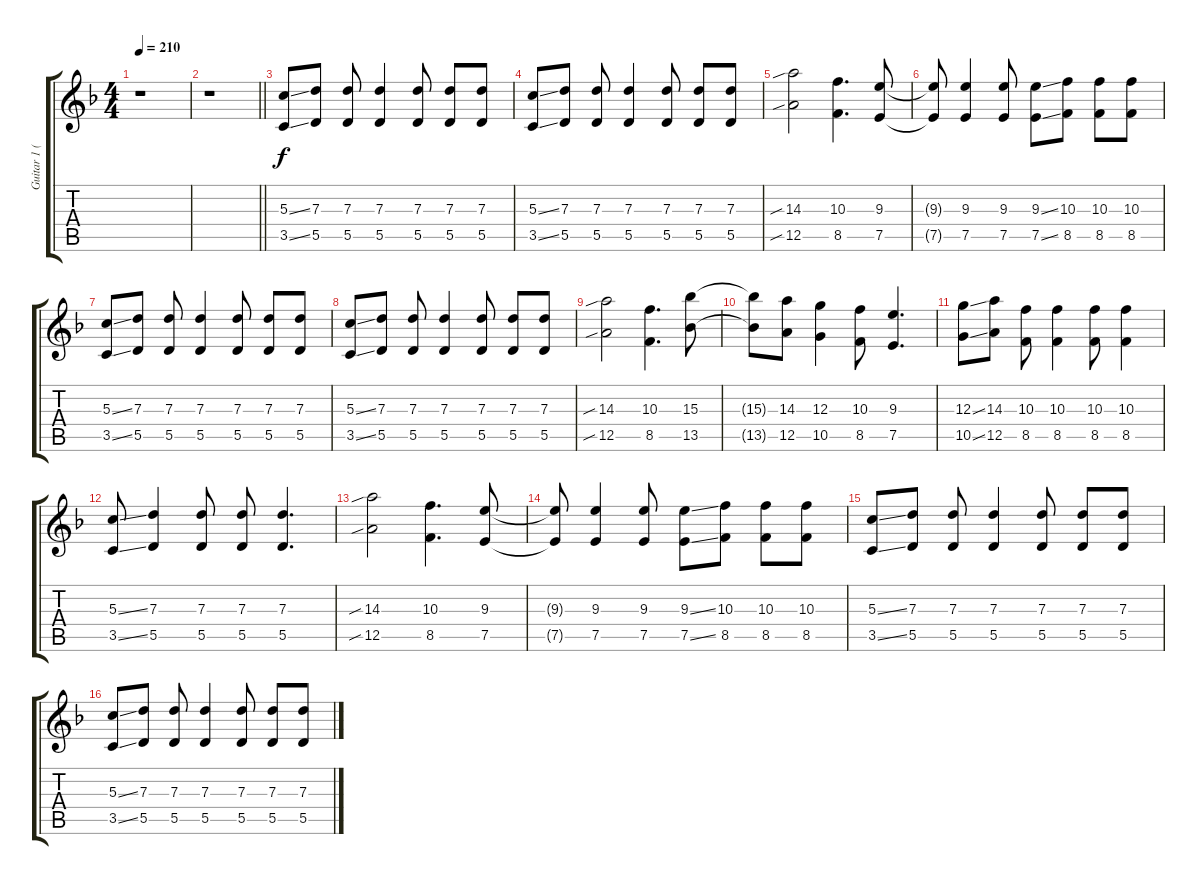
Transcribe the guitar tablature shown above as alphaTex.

\track ("Guitar 1 (Dist.)" "Guitar 1 (") {instrument distortionguitar}
\staff {score tabs}
\tuning (E4 B3 G3 D3 A2 D2) {hide}
\ts (4 4)
\tempo 210
\clef g2
\ks f
r.1{dy f} |
\barLineRight lightlight
r.1 |
(5.3{ss} 3.5{ss}).8{balance 4} (7.3 5.5).8 (7.3 5.5).8 (7.3 5.5).4 (7.3 5.5).8 (7.3 5.5).8 (7.3 5.5).8 |
(5.3{ss} 3.5{ss}).8 (7.3 5.5).8 (7.3 5.5).8 (7.3 5.5).4 (7.3 5.5).8 (7.3 5.5).8 (7.3 5.5).8 |
(14.3{sib} 12.5{sib}).2 (10.3 8.5).4{d} (9.3 7.5).8 |
(9.3{t} 7.5{t}).8 (9.3 7.5).4 (9.3 7.5).8 (9.3{ss} 7.5{ss}).8 (10.3 8.5).8 (10.3 8.5).8 (10.3 8.5).8 |
(5.3{ss} 3.5{ss}).8 (7.3 5.5).8 (7.3 5.5).8 (7.3 5.5).4 (7.3 5.5).8 (7.3 5.5).8 (7.3 5.5).8 |
(5.3{ss} 3.5{ss}).8 (7.3 5.5).8 (7.3 5.5).8 (7.3 5.5).4 (7.3 5.5).8 (7.3 5.5).8 (7.3 5.5).8 |
(14.3{sib} 12.5{sib}).2 (10.3 8.5).4{d} (15.3 13.5).8 |
(15.3{t} 13.5{t}).8 (14.3 12.5).8 (12.3 10.5).4 (10.3 8.5).8 (9.3 7.5).4{d} |
(12.3{ss} 10.5{ss}).8 (14.3 12.5).8 (10.3 8.5).8 (10.3 8.5).4 (10.3 8.5).8 (10.3 8.5).4 |
(5.3{ss} 3.5{ss}).8 (7.3 5.5).4 (7.3 5.5).8 (7.3 5.5).8 (7.3 5.5).4{d} |
(14.3{sib} 12.5{sib}).2 (10.3 8.5).4{d} (9.3 7.5).8 |
(9.3{t} 7.5{t}).8 (9.3 7.5).4 (9.3 7.5).8 (9.3{ss} 7.5{ss}).8 (10.3 8.5).8 (10.3 8.5).8 (10.3 8.5).8 |
(5.3{ss} 3.5{ss}).8 (7.3 5.5).8 (7.3 5.5).8 (7.3 5.5).4 (7.3 5.5).8 (7.3 5.5).8 (7.3 5.5).8 |
(5.3{ss} 3.5{ss}).8 (7.3 5.5).8 (7.3 5.5).8 (7.3 5.5).4 (7.3 5.5).8 (7.3 5.5).8 (7.3 5.5).8
